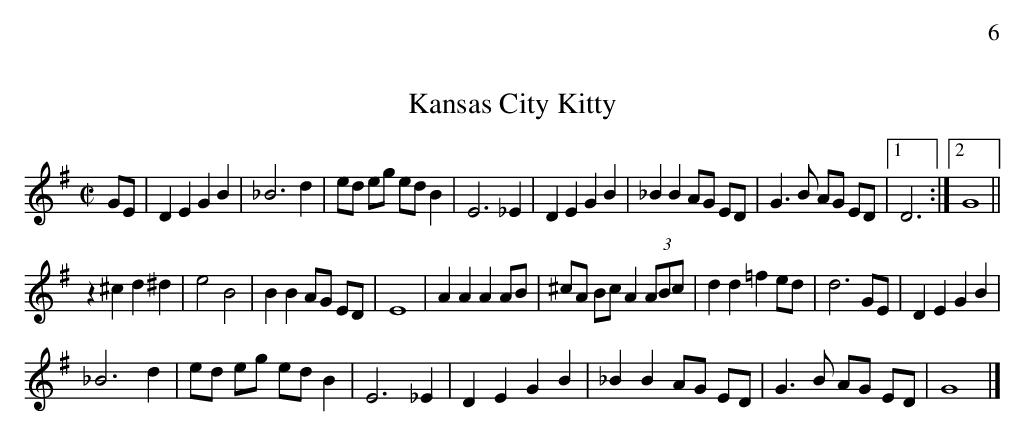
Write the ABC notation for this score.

X:1
%%begintext right
%%6
%%endtext
T:Kansas City Kitty
M:C|
L:1/8
K:G
GE|D2 E2 G2 B2|_B6 d2|ed eg ed B2|E6 _E2|\
D2 E2 G2 B2|_B2 B2 AG ED|G3 B AG ED|1 D6:|2  G8||
z2^c2 d2 ^d2|e4 B4|B2 B2 AG ED|E8|A2 A2 A2 AB|\
^cA Bc A2 (3ABc|d2 d2=f2 ed|d6GE|D2 E2 G2 B2|
_B6 d2|ed eg ed B2|E6 _E2|D2 E2 G2 B2|\
_B2 B2 AG ED|G3 B AG ED|G8|]
